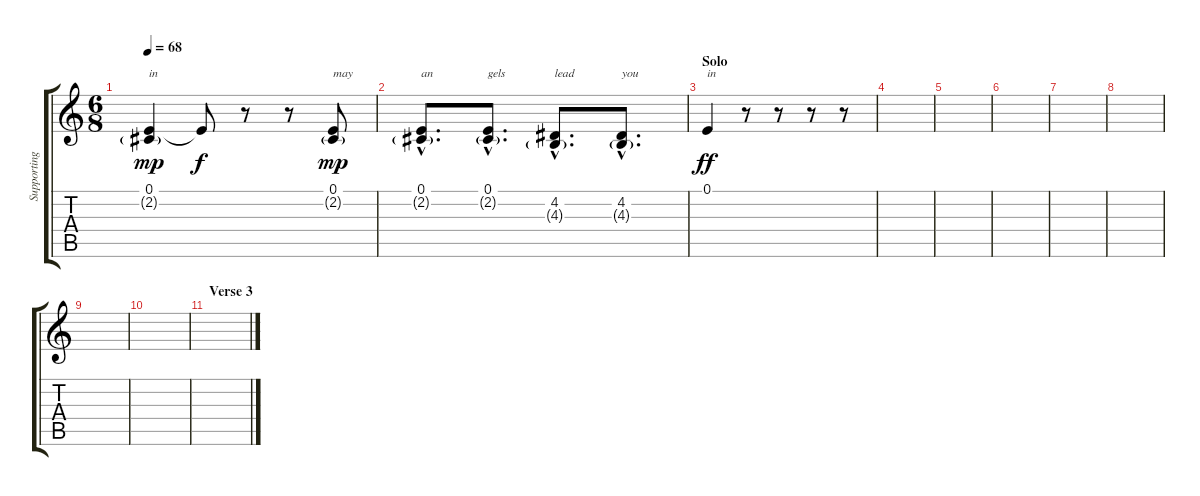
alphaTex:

\track ("Supporting Vocals" "Supporting") {instrument lead2sawtooth}
\staff {score tabs}
\tuning (E4 B3 G3 D3 A2 E2) {hide}
\ts (6 8)
\tempo 68
\clef g2
\ks c
(0.1 2.2{g}).4{txt "in" dy mp} 0.1{t}.8{dy f} r.8 r.8 (0.1 2.2{g}).8{txt "may" dy mp} |
(0.1{hac} 2.2{g hac}).8{d txt "an"} (0.1{hac} 2.2{g hac}).8{d txt "gels"} (4.2{hac} 4.3{g hac}).8{d txt "lead"} (4.2{hac} 4.3{g hac}).8{d txt "you"} |
\section ("" "Solo")
0.1.4{txt "in" dy ff} r.8 r.8 r.8 r.8 |
|
|
|
|
|
|
|
\section ("" "Verse 3")
